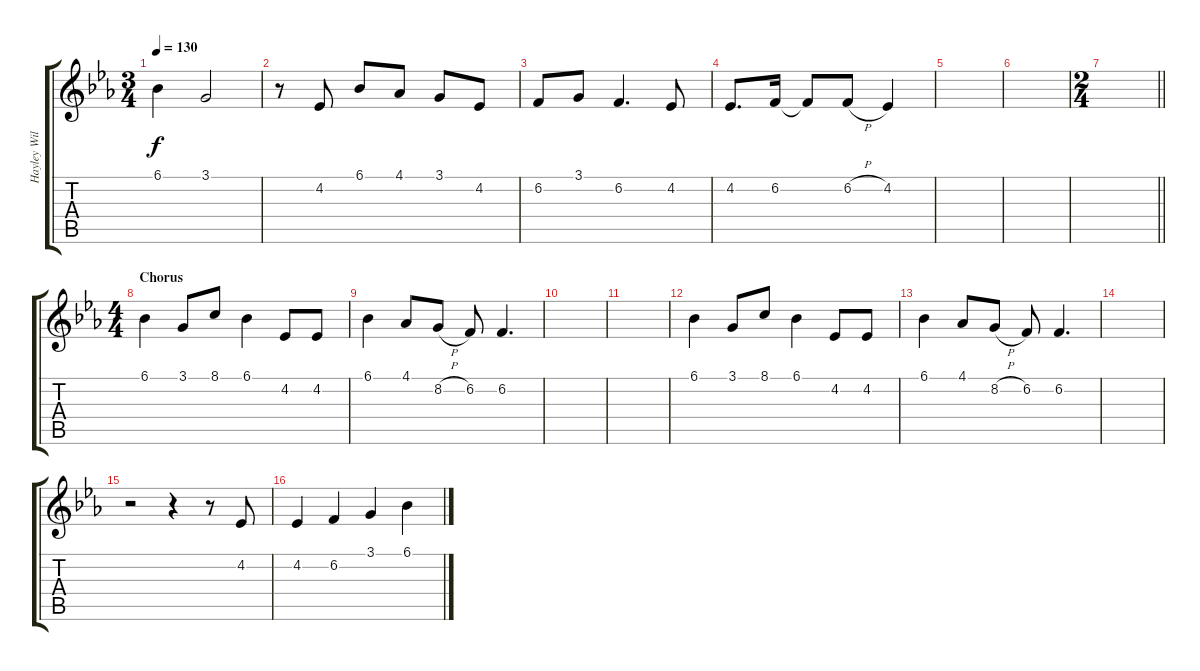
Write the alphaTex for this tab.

\track ("Hayley Williams (Vocals)" "Hayley Wil") {instrument altosax bank 255}
\staff {score tabs}
\tuning (E4 B3 G3 D3 A2 E2) {hide}
\ts (3 4)
\tempo 130
\clef g2
\ks eb
6.1.4{dy f} 3.1.2 |
r.8 4.2.8 6.1.8 4.1.8 3.1.8 4.2.8 |
6.2.8 3.1.8 6.2.4{d} 4.2.8 |
4.2.8{d} 6.2.16 6.2{t}.8 6.2{h}.8 4.2.4 |
|
|
\ts (2 4)
\barLineRight lightlight
|
\ts (4 4)
\section ("" "Chorus")
6.1.4 3.1.8 8.1.8 6.1.4 4.2.8 4.2.8 |
6.1.4 4.1.8 8.2{h}.8 6.2.8 6.2.4{d} |
|
|
6.1.4 3.1.8 8.1.8 6.1.4 4.2.8 4.2.8 |
6.1.4 4.1.8 8.2{h}.8 6.2.8 6.2.4{d} |
|
r.2 r.4 r.8 4.2.8 |
4.2.4 6.2.4 3.1.4 6.1.4
